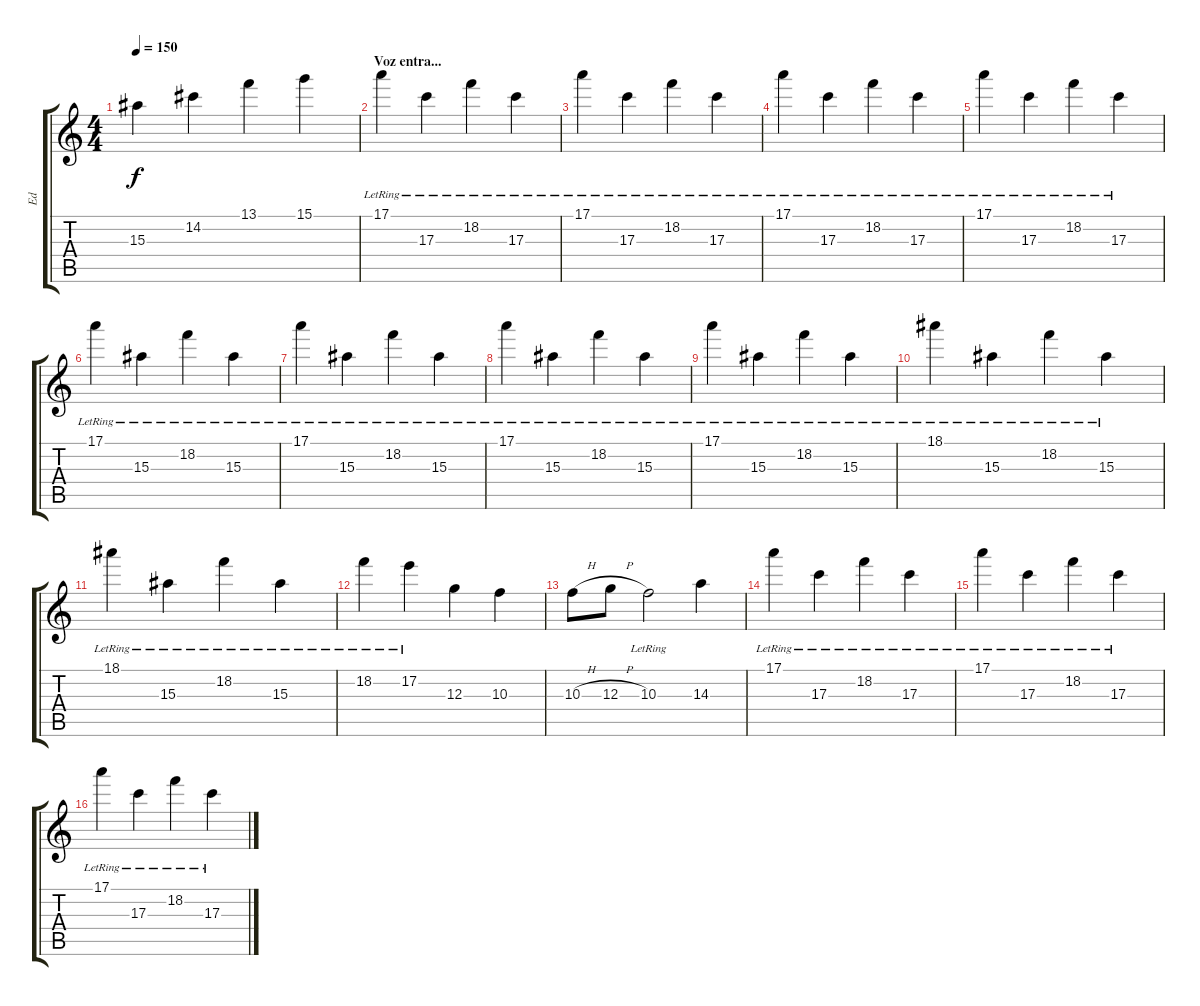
\track ("Ed" "Ed") {instrument electricguitarjazz}
\staff {score tabs}
\tuning (E4 B3 G3 D3 A2 E2) {hide}
\ts (4 4)
\tempo 150
\clef g2
\ks c
15.3.4{dy f} 14.2.4 13.1.4 15.1.4 |
\section ("" "Voz entra...")
17.1{lr}.4 17.3{lr}.4 18.2{lr}.4 17.3{lr}.4 |
17.1{lr}.4 17.3{lr}.4 18.2{lr}.4 17.3{lr}.4 |
17.1{lr}.4 17.3{lr}.4 18.2{lr}.4 17.3{lr}.4 |
17.1{lr}.4 17.3{lr}.4 18.2{lr}.4 17.3{lr}.4 |
17.1{lr}.4 15.3{lr}.4 18.2{lr}.4 15.3{lr}.4 |
17.1{lr}.4 15.3{lr}.4 18.2{lr}.4 15.3{lr}.4 |
17.1{lr}.4 15.3{lr}.4 18.2{lr}.4 15.3{lr}.4 |
17.1{lr}.4 15.3{lr}.4 18.2{lr}.4 15.3{lr}.4 |
18.1{lr}.4 15.3{lr}.4 18.2{lr}.4 15.3{lr}.4 |
18.1{lr}.4 15.3{lr}.4 18.2{lr}.4 15.3{lr}.4 |
18.2{lr}.4 17.2{lr}.4 12.3.4 10.3.4 |
10.3{h}.8 12.3{h}.8 10.3{lr}.2 14.3.4 |
17.1{lr}.4 17.3{lr}.4 18.2{lr}.4 17.3{lr}.4 |
17.1{lr}.4 17.3{lr}.4 18.2{lr}.4 17.3{lr}.4 |
17.1{lr}.4 17.3{lr}.4 18.2{lr}.4 17.3{lr}.4
